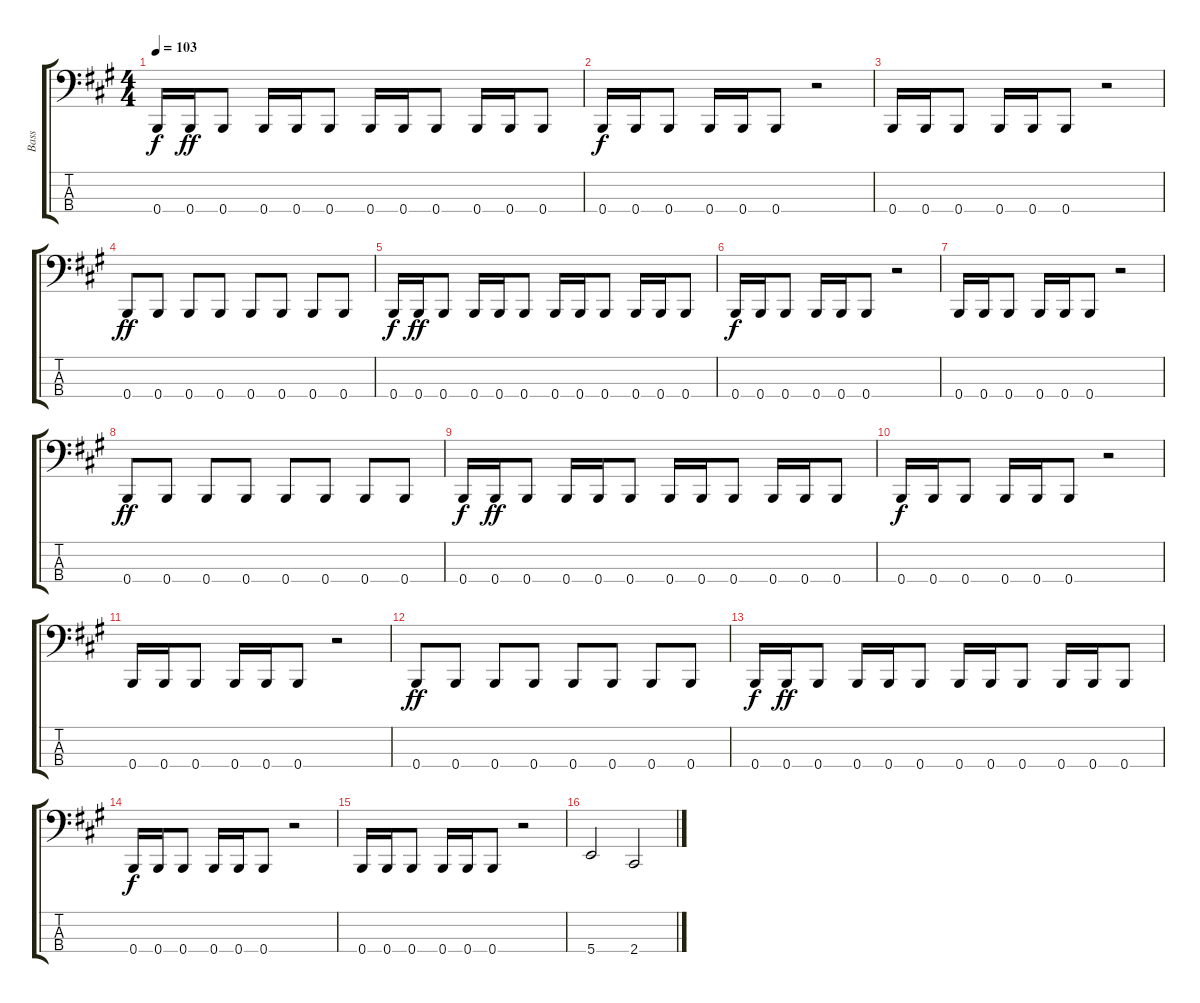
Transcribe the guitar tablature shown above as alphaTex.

\track ("Bass" "Bass") {instrument electricbasspick}
\staff {score tabs}
\tuning (E2 B1 Gb1 B0) {hide}
\ts (4 4)
\tempo 103
\clef f4
\ks a
0.4.16{dy f} 0.4.16{dy ff} 0.4.8 0.4.16 0.4.16 0.4.8 0.4.16 0.4.16 0.4.8 0.4.16 0.4.16 0.4.8 |
0.4.16{dy f} 0.4.16 0.4.8 0.4.16 0.4.16 0.4.8 r.2 |
0.4.16 0.4.16 0.4.8 0.4.16 0.4.16 0.4.8 r.2 |
0.4.8{dy ff} 0.4.8 0.4.8 0.4.8 0.4.8 0.4.8 0.4.8 0.4.8 |
0.4.16{dy f} 0.4.16{dy ff} 0.4.8 0.4.16 0.4.16 0.4.8 0.4.16 0.4.16 0.4.8 0.4.16 0.4.16 0.4.8 |
0.4.16{dy f} 0.4.16 0.4.8 0.4.16 0.4.16 0.4.8 r.2 |
0.4.16 0.4.16 0.4.8 0.4.16 0.4.16 0.4.8 r.2 |
0.4.8{dy ff} 0.4.8 0.4.8 0.4.8 0.4.8 0.4.8 0.4.8 0.4.8 |
0.4.16{dy f} 0.4.16{dy ff} 0.4.8 0.4.16 0.4.16 0.4.8 0.4.16 0.4.16 0.4.8 0.4.16 0.4.16 0.4.8 |
0.4.16{dy f} 0.4.16 0.4.8 0.4.16 0.4.16 0.4.8 r.2 |
0.4.16 0.4.16 0.4.8 0.4.16 0.4.16 0.4.8 r.2 |
0.4.8{dy ff} 0.4.8 0.4.8 0.4.8 0.4.8 0.4.8 0.4.8 0.4.8 |
0.4.16{dy f} 0.4.16{dy ff} 0.4.8 0.4.16 0.4.16 0.4.8 0.4.16 0.4.16 0.4.8 0.4.16 0.4.16 0.4.8 |
0.4.16{dy f} 0.4.16 0.4.8 0.4.16 0.4.16 0.4.8 r.2 |
0.4.16 0.4.16 0.4.8 0.4.16 0.4.16 0.4.8 r.2 |
5.4.2 2.4.2
